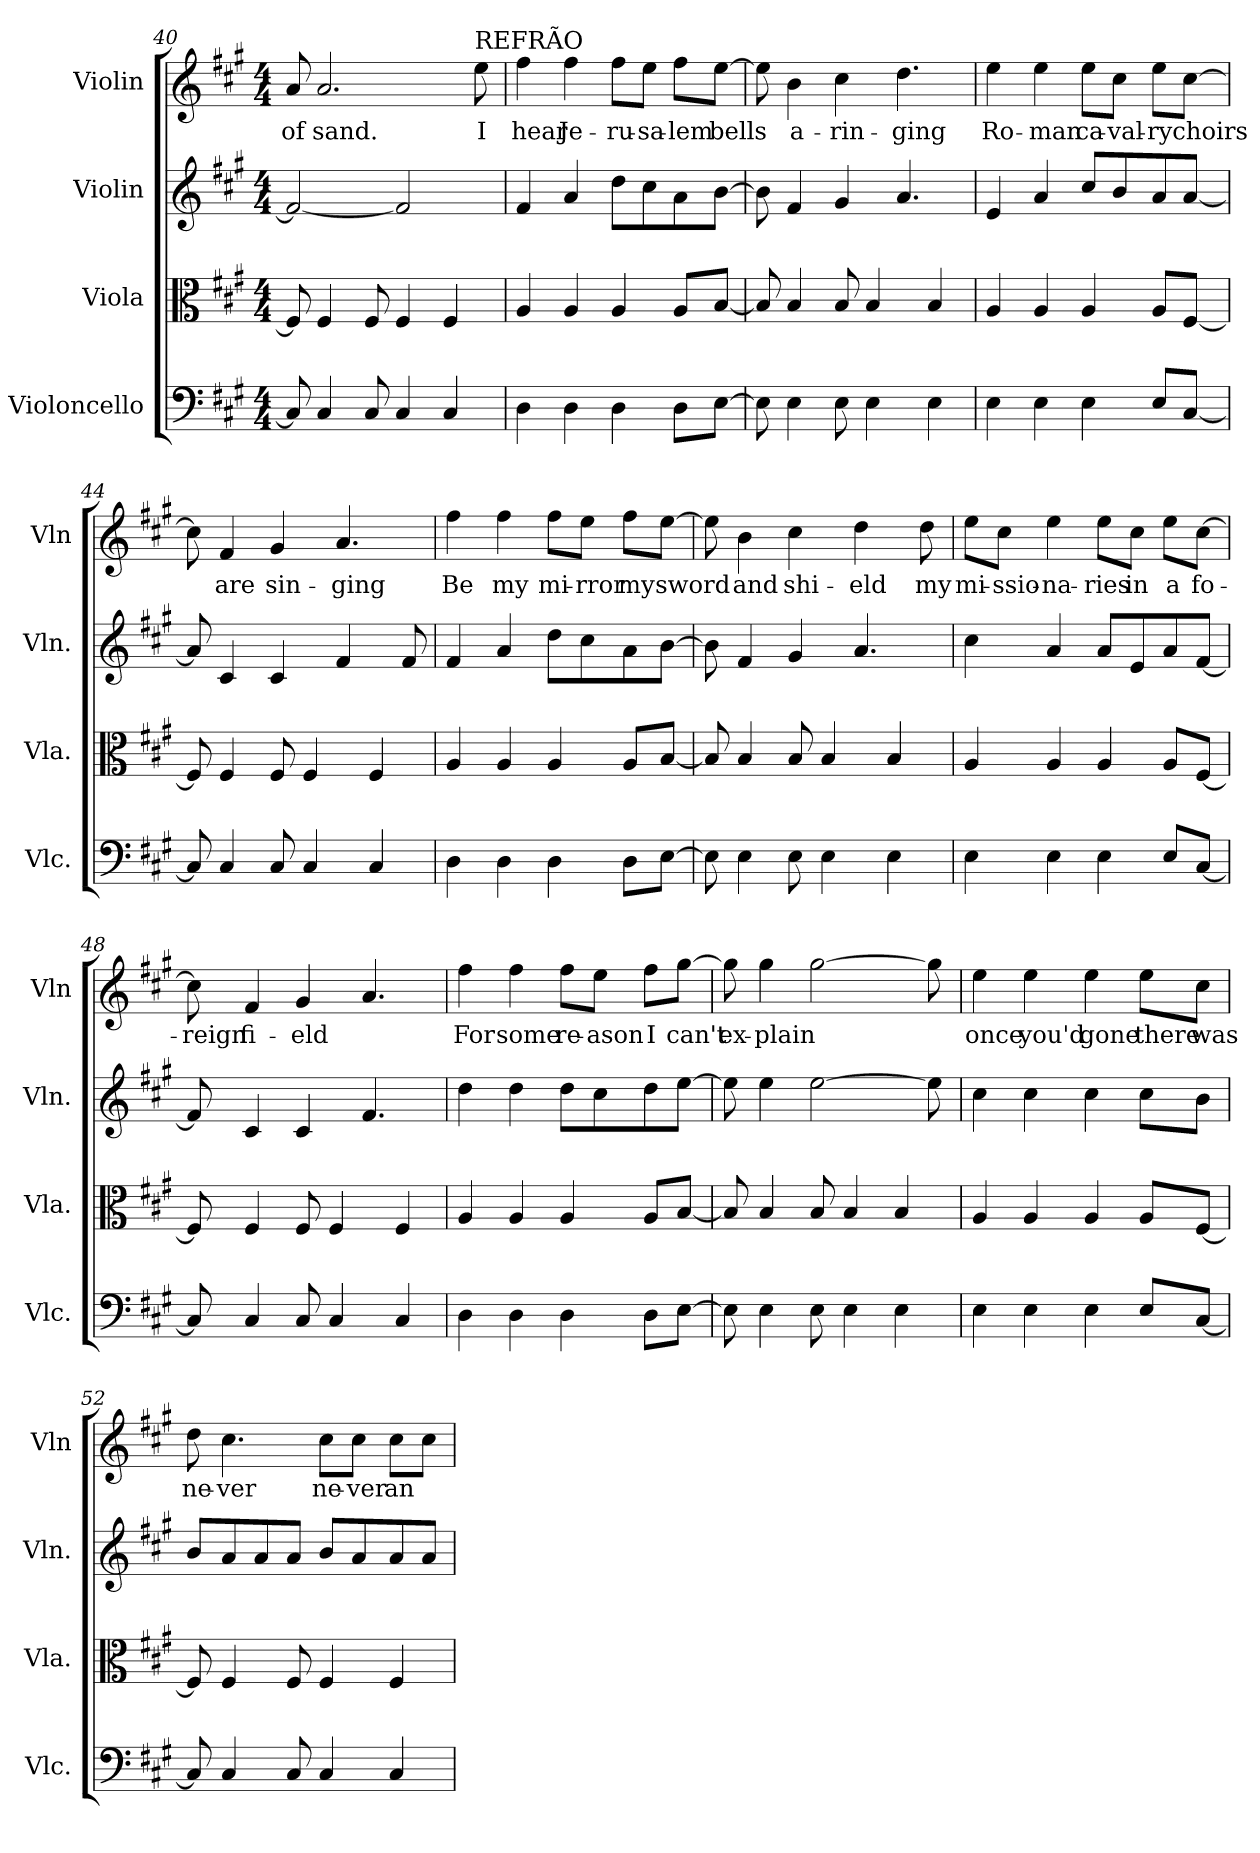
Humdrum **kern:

**kern	**kern	**kern	**kern	**text
*part4	*part3	*part2	*part1	*part1
*staff4	*staff3	*staff2	*staff1	*staff1
*I"Violoncello	*I"Viola	*I"Violin	*I"Violin	*
*I'Vlc.	*I'Vla.	*I'Vln.	*I'Vln	*
!!LO:LB:g=z
*clefF4	*clefC3	*clefG2	*clefG2	*
*k[f#c#g#]	*k[f#c#g#]	*k[f#c#g#]	*k[f#c#g#]	*
*M4/4	*M4/4	*M4/4	*M4/4	*
=40	=40	=40	=40	=40
8C#/]	8F#/]	2f#/_	8a/	of
4C#/	4F#/	.	2.a/	sand.
8C#/	8F#/	.	.	.
4C#/	4F#/	2f#/]	.	.
4C#/	4F#/	.	.	.
!	!	!	!LO:TX:a:t=REFRÃO	!
.	.	.	8ee\	I
=41	=41	=41	=41	=41
4D\	4A/	4f#/	4ff#\	hear
4D\	4A/	4a/	4ff#\	Je-
4D\	4A/	8dd\L	8ff#\L	-ru-
.	.	8cc#\	8ee\J	-sa-
8D\L	8A/L	8a/	8ff#\L	-lem
[8E\J	[8B/J	[8b\J	[8ee\J	bells
=42	=42	=42	=42	=42
8E\]	8B/]	8b\]	8ee\]	.
4E\	4B/	4f#/	4b\	a-
8E\	8B/	4g#/	4cc#\	-rin-
4E\	4B/	.	.	.
.	.	4.a/	4.dd\	-ging
4E\	4B/	.	.	.
=43	=43	=43	=43	=43
4E\	4A/	4e/	4ee\	Ro-
4E\	4A/	4a/	4ee\	-man
4E\	4A/	8cc#\L	8ee\L	ca-
.	.	8b\	8cc#\J	-val-
8E\L	8A/L	8a/	8ee\L	-ry
[8C#/J	[8F#/J	[8a/J	[8cc#\J	choirs
=44	=44	=44	=44	=44
8C#/]	8F#/]	8a/]	8cc#\]	.
4C#/	4F#/	4c#/	4f#/	are
8C#/	8F#/	4c#/	4g#/	sin-
4C#/	4F#/	.	.	.
.	.	4f#/	4.a/	-ging
4C#/	4F#/	.	.	.
.	.	8f#/	.	.
!!LO:LB:g=z
=45	=45	=45	=45	=45
4D\	4A/	4f#/	4ff#\	Be
4D\	4A/	4a/	4ff#\	my
4D\	4A/	8dd\L	8ff#\L	mi-
.	.	8cc#\	8ee\J	-rror
8D\L	8A/L	8a/	8ff#\L	my
[8E\J	[8B/J	[8b\J	[8ee\J	sword
=46	=46	=46	=46	=46
8E\]	8B/]	8b\]	8ee\]	.
4E\	4B/	4f#/	4b\	and
8E\	8B/	4g#/	4cc#\	shi-
4E\	4B/	.	.	.
.	.	4.a/	4dd\	-eld
4E\	4B/	.	.	.
.	.	.	8dd\	my
=47	=47	=47	=47	=47
4E\	4A/	4cc#\	8ee\L	mi-
.	.	.	8cc#\J	-ssio-
4E\	4A/	4a/	4ee\	-na-
4E\	4A/	8a/L	8ee\L	-ries
.	.	8e/	8cc#\J	in
8E\L	8A/L	8a/	8ee\L	a
[8C#/J	[8F#/J	[8f#/J	[8cc#\J	fo-
=48	=48	=48	=48	=48
8C#/]	8F#/]	8f#/]	8cc#\]	-reign
4C#/	4F#/	4c#/	4f#/	fi-
8C#/	8F#/	4c#/	4g#/	-eld
4C#/	4F#/	.	.	.
.	.	4.f#/	4.a/	.
4C#/	4F#/	.	.	.
=49	=49	=49	=49	=49
4D\	4A/	4dd\	4ff#\	For
4D\	4A/	4dd\	4ff#\	some
4D\	4A/	8dd\L	8ff#\L	re-
.	.	8cc#\	8ee\J	-ason
8D\L	8A/L	8dd\	8ff#\L	I
[8E\J	[8B/J	[8ee\J	[8gg#\J	can't
!!LO:LB:g=z
=50	=50	=50	=50	=50
8E\]	8B/]	8ee\]	8gg#\]	ex-
4E\	4B/	4ee\	4gg#\	-plain
8E\	8B/	[2ee\	[2gg#\	.
4E\	4B/	.	.	.
4E\	4B/	.	.	.
.	.	8ee\]	8gg#\]	.
=51	=51	=51	=51	=51
4E\	4A/	4cc#\	4ee\	once
4E\	4A/	4cc#\	4ee\	you'd
4E\	4A/	4cc#\	4ee\	gone
8E\L	8A/L	8cc#\L	8ee\L	there
[8C#/J	[8F#/J	8b\J	8cc#\J	was
=52	=52	=52	=52	=52
8C#/]	8F#/]	8b\L	8dd\	ne-
4C#/	4F#/	8a/	4.cc#\	-ver
.	.	8a/	.	.
8C#/	8F#/	8a/J	.	.
4C#/	4F#/	8b\L	8cc#\L	ne-
.	.	8a/	8cc#\J	-ver
4C#/	4F#/	8a/	8cc#\L	an
.	.	8a/J	8cc#\J	.
=	=	=	=	=
*-	*-	*-	*-	*-
